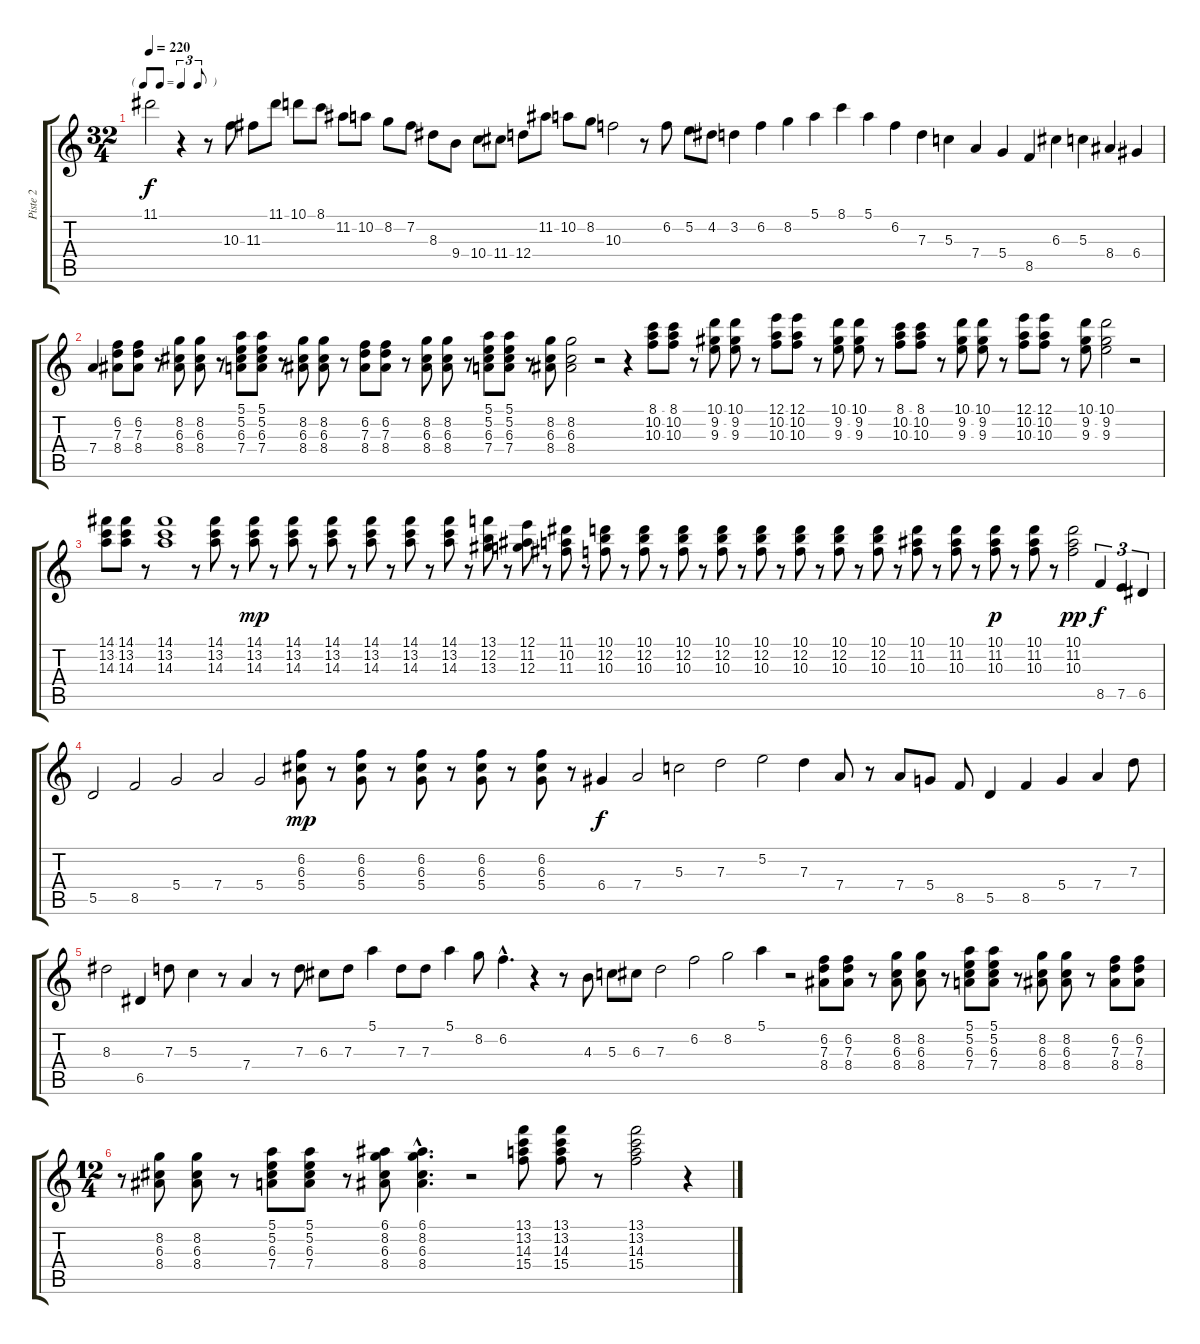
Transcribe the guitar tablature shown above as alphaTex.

\track ("Piste 2" "Piste 2") {instrument acousticguitarsteel}
\staff {score tabs}
\tuning (E4 B3 G3 D3 A2 E2) {hide}
\ts (32 4)
\tf triplet8th
\tempo 220
\clef g2
\ks c
11.1.2{dy f} r.4 r.8 10.3.8 11.3.8 11.1.8 10.1.8 8.1.8 11.2.8 10.2.8 8.2.8 7.2.8 8.3.8 9.4.8 10.4.8 11.4.8 12.4.8 11.2.8 10.2.8 8.2.8 10.3.2 r.8 6.2.8 5.2.8 4.2.8 3.2.4 6.2.4 8.2.4 5.1.4 8.1.4 5.1.4 6.2.4 7.3.4 5.3.4 7.4.4 5.4.4 8.5.4 6.3.4 5.3.4 8.4.4 6.4.4 |
7.4.4 (6.2 7.3 8.4).8 (6.2 7.3 8.4).8 r.8 (8.2 6.3 8.4).8 (8.2 6.3 8.4).8 r.8 (5.1 5.2 6.3 7.4).8 (5.1 5.2 6.3 7.4).8 r.8 (8.2 6.3 8.4).8 (8.2 6.3 8.4).8 r.8 (6.2 7.3 8.4).8 (6.2 7.3 8.4).8 r.8 (8.2 6.3 8.4).8 (8.2 6.3 8.4).8 r.8 (5.1 5.2 6.3 7.4).8 (5.1 5.2 6.3 7.4).8 r.8 (8.2 6.3 8.4).8 (8.2 6.3 8.4).2 r.2 r.4 (8.1 10.2 10.3).8 (8.1 10.2 10.3).8 r.8 (10.1 9.2 9.3).8 (10.1 9.2 9.3).8 r.8 (12.1 10.2 10.3).8 (12.1 10.2 10.3).8 r.8 (10.1 9.2 9.3).8 (10.1 9.2 9.3).8 r.8 (8.1 10.2 10.3).8 (8.1 10.2 10.3).8 r.8 (10.1 9.2 9.3).8 (10.1 9.2 9.3).8 r.8 (12.1 10.2 10.3).8 (12.1 10.2 10.3).8 r.8 (10.1 9.2 9.3).8 (10.1 9.2 9.3).2 r.2 |
(14.1 13.2 14.3).8 (14.1 13.2 14.3).8 r.8 (14.1 13.2 14.3).1 r.8 (14.1 13.2 14.3).8 r.8 (14.1 13.2 14.3).8{dy mp} r.8 (14.1 13.2 14.3).8 r.8 (14.1 13.2 14.3).8 r.8 (14.1 13.2 14.3).8 r.8 (14.1 13.2 14.3).8 r.8 (14.1 13.2 14.3).8 r.8 (13.1 12.2 13.3).8 r.8 (12.1 11.2 12.3).8 r.8 (11.1 10.2 11.3).8 r.8 (10.1 12.2 10.3).8 r.8 (10.1 12.2 10.3).8 r.8 (10.1 12.2 10.3).8 r.8 (10.1 12.2 10.3).8 r.8 (10.1 12.2 10.3).8 r.8 (10.1 12.2 10.3).8 r.8 (10.1 12.2 10.3).8 r.8 (10.1 12.2 10.3).8 r.8 (10.1 11.2 10.3).8 r.8 (10.1 11.2 10.3).8 r.8 (10.1 11.2 10.3).8{dy p} r.8 (10.1 11.2 10.3).8 r.8 (10.1 11.2 10.3).2{dy pp} 8.5.4{tu (3 2) dy f} 7.5.4{tu (3 2)} 6.5.4{tu (3 2)} |
5.5.2 8.5.2 5.4.2 7.4.2 5.4.2 (6.2 6.3 5.4).8{dy mp} r.8 (6.2 6.3 5.4).8 r.8 (6.2 6.3 5.4).8 r.8 (6.2 6.3 5.4).8 r.8 (6.2 6.3 5.4).8 r.8 6.4.4{dy f} 7.4.2 5.3.2 7.3.2 5.2.2 7.3.4 7.4.8 r.8 7.4.8 5.4.8 8.5.8 5.5.4 8.5.4 5.4.4 7.4.4 7.3.8 |
8.3.2 6.5.4 7.3.8 5.3.4 r.8 7.4.4 r.8 7.3.8 6.3.8 7.3.8 5.1.4 7.3.8 7.3.8 5.1.4 8.2.8 6.2{hac}.4{d} r.4 r.8 4.3.8 5.3.8 6.3.8 7.3.2 6.2.2 8.2.2 5.1.4 r.2 (6.2 7.3 8.4).8 (6.2 7.3 8.4).8 r.8 (8.2 6.3 8.4).8 (8.2 6.3 8.4).8 r.8 (5.1 5.2 6.3 7.4).8 (5.1 5.2 6.3 7.4).8 r.8 (8.2 6.3 8.4).8 (8.2 6.3 8.4).8 r.8 (6.2 7.3 8.4).8 (6.2 7.3 8.4).8 |
\ts (12 4)
r.8 (8.2 6.3 8.4).8 (8.2 6.3 8.4).8 r.8 (5.1 5.2 6.3 7.4).8 (5.1 5.2 6.3 7.4).8 r.8 (6.1 8.2 6.3 8.4).8 (6.1{hac} 8.2{hac} 6.3{hac} 8.4{hac}).4{d} r.2 (13.1 13.2 14.3 15.4).8 (13.1 13.2 14.3 15.4).8 r.8 (13.1 13.2 14.3 15.4).2 r.4
